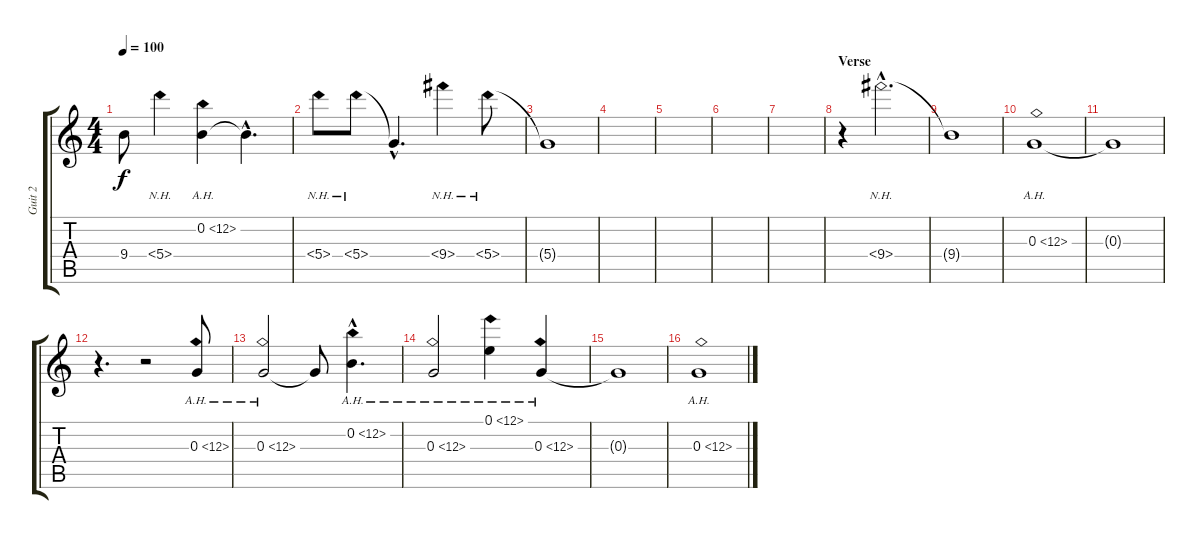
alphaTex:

\track ("Guit 2" "Guit 2") {instrument electricguitarjazz}
\staff {score tabs}
\tuning (E4 B3 G3 D3 A2 E2) {hide}
\ts (4 4)
\tempo 100
\clef g2
\ks c
9.4{t}.8{dy f} 5.4{nh}.4 0.2{ah 12}.4 0.2{hac t}.4{d} |
5.4{nh}.8 5.4{nh}.8 5.4{hac t}.4{d} 9.4{nh}.4 5.4{nh}.8 |
5.4{t}.1 |
|
|
|
|
\section ("" "Verse")
r.4 9.4{nh hac}.2{d} |
9.4{t}.1 |
0.3{ah 12}.1 |
0.3{t}.1 |
r.4{d} r.2 0.3{ah 12}.8 |
0.3{ah 12}.2 0.3{t}.8 0.2{ah 12 hac}.4{d} |
0.3{ah 12}.2 0.1{ah 12}.4 0.3{ah 12}.4 |
0.3{t}.1 |
0.3{ah 12}.1
